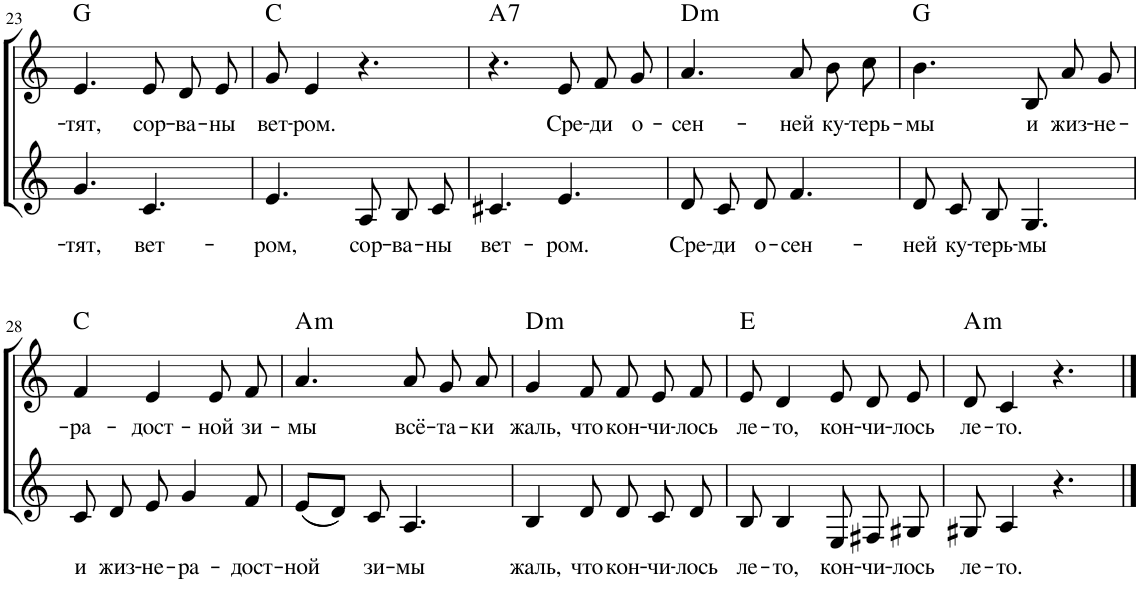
**kern	**text	**kern	**text	**harte
*part2	*part2	*part1	*part1	*part1
*staff2	*staff2	*staff1	*staff1	*
*I"Голос	*	*I"Голос	*	*
!!LO:PB:g=z
*clefG2	*	*clefG2	*	*
*k[]	*	*k[]	*	*
*M6/8	*	*M6/8	*	*
=23	=23	=23	=23	=23
!	!LO:LY:b	!	!LO:LY:b	!
4.g/	-тят,	4.e/	-тят,	G:maj
!	!LO:LY:b	!	!LO:LY:b	!
4.c/	вет-	8e/L	сор-	.
!	!	!	!LO:LY:b	!
.	.	8d/	-ва-	.
!	!	!	!LO:LY:b	!
.	.	8e/J	-ны	.
=24	=24	=24	=24	=24
!	!LO:LY:b	!	!LO:LY:b	!
4.e/	ром,	8g/	вет-	C:maj
!	!	!	!LO:LY:b	!
.	.	4e/	-ром.	.
!	!LO:LY:b	!	!	!
8A/	сор-	4.r	.	.
!	!LO:LY:b	!	!	!
8B/	-ва-	.	.	.
!	!LO:LY:b	!	!	!
8c/	-ны	.	.	.
=25	=25	=25	=25	=25
!	!LO:LY:b	!	!	!LO:H:kt=7
4.c#X/	вет-	4.r	.	A:7
!	!LO:LY:b	!	!LO:LY:b	!
4.e/	-ром.	8e/L	Сре-	.
!	!	!	!LO:LY:b	!
.	.	8f/	-ди	.
!	!	!	!LO:LY:b	!
.	.	8g/J	о-	.
=26	=26	=26	=26	=26
!	!LO:LY:b	!	!LO:LY:b	!LO:H:kt=m
8d/	Сре-	4.a/	-сен-	D:min
!	!LO:LY:b	!	!	!
8c/	-ди	.	.	.
!	!LO:LY:b	!	!	!
8d/	о-	.	.	.
!	!LO:LY:b	!	!LO:LY:b	!
4.f/	-сен-	8a\L	-ней	.
!	!	!	!LO:LY:b	!
.	.	8b\	ку-	.
!	!	!	!LO:LY:b	!
.	.	8ccn\J	-терь-	.
=27	=27	=27	=27	=27
!	!LO:LY:b	!	!LO:LY:b	!
8d/	-ней	4.b\	-мы	G:maj
!	!LO:LY:b	!	!	!
8c/	ку-	.	.	.
!	!LO:LY:b	!	!	!
8B/	-терь-	.	.	.
!	!LO:LY:b	!	!LO:LY:b	!
4.G/	-мы	8B/L	и	.
!	!	!	!LO:LY:b	!
.	.	8a/	жиз-	.
!	!	!	!LO:LY:b	!
.	.	8g/J	-не-	.
!!LO:LB:g=z
=28	=28	=28	=28	=28
!	!LO:LY:b	!	!LO:LY:b	!
8c/	и	4f/	-ра-	C:maj
!	!LO:LY:b	!	!	!
8d/	жиз-	.	.	.
!	!LO:LY:b	!	!LO:LY:b	!
8e/	-не-	4e/	-дост-	.
!	!LO:LY:b	!	!	!
4g/	-ра-	.	.	.
!	!	!	!LO:LY:b	!
.	.	8e/L	-ной	.
!	!LO:LY:b	!	!LO:LY:b	!
8f/	-дост-	8f/J	зи-	.
=29	=29	=29	=29	=29
!	!LO:LY:b	!	!LO:LY:b	!LO:H:kt=m
((8e/L	-ной	4.a/	-мы	A:min
8d/J))	.	.	.	.
!	!LO:LY:b	!	!	!
8c/	зи-	.	.	.
!	!LO:LY:b	!	!LO:LY:b	!
4.A/	-мы	8a/L	всё-	.
!	!	!	!LO:LY:b	!
.	.	8g/	-та-	.
!	!	!	!LO:LY:b	!
.	.	8a/J	-ки	.
=30	=30	=30	=30	=30
!	!LO:LY:b	!	!LO:LY:b	!LO:H:kt=m
4B/	жаль,	4g/	жаль,	D:min
!	!LO:LY:b	!	!LO:LY:b	!
8d/	что	8f/	что	.
!	!LO:LY:b	!	!LO:LY:b	!
8d/	кон-	8f/L	кон-	.
!	!LO:LY:b	!	!LO:LY:b	!
8c/	-чи-	8e/	-чи-	.
!	!LO:LY:b	!	!LO:LY:b	!
8d/	-лось	8f/J	-лось	.
=31	=31	=31	=31	=31
!	!LO:LY:b	!	!LO:LY:b	!
8B/	ле-	8e/	ле-	E:maj
!	!LO:LY:b	!	!LO:LY:b	!
4B/	-то,	4d/	-то,	.
!	!LO:LY:b	!	!LO:LY:b	!
8E/	кон-	8e/L	кон-	.
!	!LO:LY:b	!	!LO:LY:b	!
8F#X/	-чи-	8d/	-чи-	.
!	!LO:LY:b	!	!LO:LY:b	!
8G#X/	-лось	8e/J	-лось	.
=32	=32	=32	=32	=32
!	!LO:LY:b	!	!LO:LY:b	!LO:H:kt=m
8G#X/	ле-	8d/	ле-	A:min
!	!LO:LY:b	!	!LO:LY:b	!
4A/	-то.	4c/	-то.	.
4.r	.	4.r	.	.
==	==	==	==	==
*-	*-	*-	*-	*-
